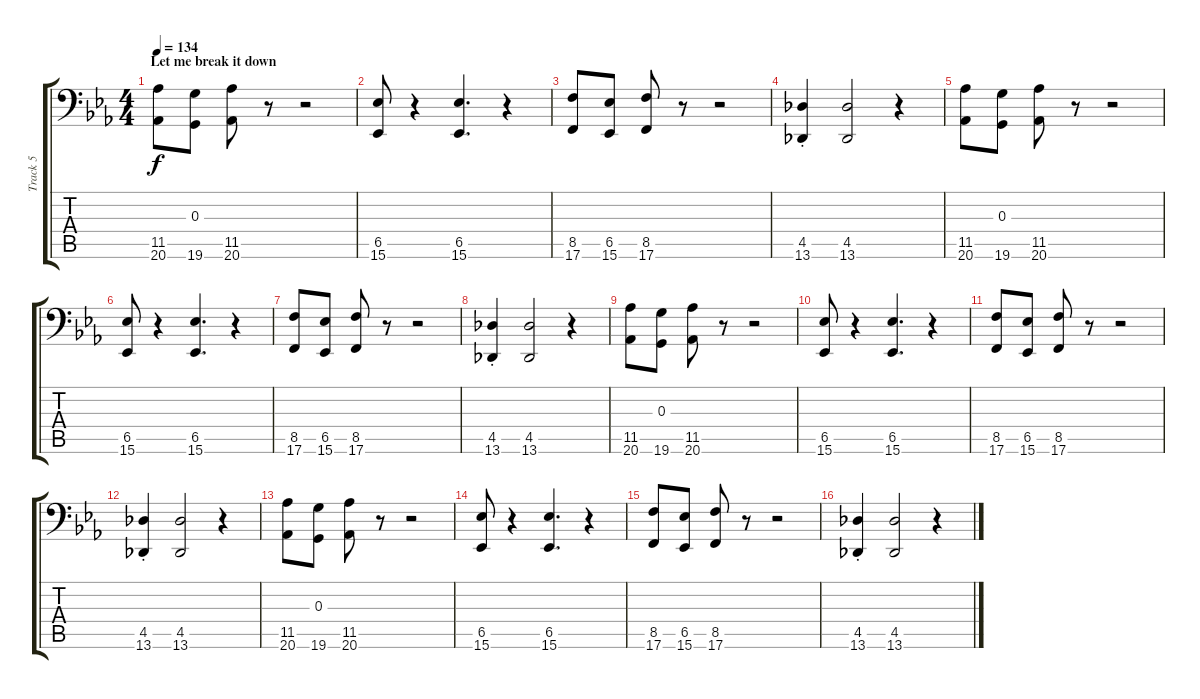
\track ("Track 5" "Track 5") {instrument synthbass2}
\staff {score tabs}
\tuning (E3 B2 G2 D2 A1 C0) {hide}
\ts (4 4)
\section ("" "Let me break it down")
\tempo 134
\clef f4
\ks eb
(11.5 20.6).8{dy f} (0.3 19.6).8 (11.5 20.6).8 r.8 r.2 |
(6.5 15.6).8 r.4 (6.5 15.6).4{d} r.4 |
(8.5 17.6).8 (6.5 15.6).8 (8.5 17.6).8 r.8 r.2 |
(4.5{st} 13.6{st}).4 (4.5 13.6).2 r.4 |
(11.5 20.6).8 (0.3 19.6).8 (11.5 20.6).8 r.8 r.2 |
(6.5 15.6).8 r.4 (6.5 15.6).4{d} r.4 |
(8.5 17.6).8 (6.5 15.6).8 (8.5 17.6).8 r.8 r.2 |
(4.5{st} 13.6{st}).4 (4.5 13.6).2 r.4 |
(11.5 20.6).8 (0.3 19.6).8 (11.5 20.6).8 r.8 r.2 |
(6.5 15.6).8 r.4 (6.5 15.6).4{d} r.4 |
(8.5 17.6).8 (6.5 15.6).8 (8.5 17.6).8 r.8 r.2 |
(4.5{st} 13.6{st}).4 (4.5 13.6).2 r.4 |
(11.5 20.6).8 (0.3 19.6).8 (11.5 20.6).8 r.8 r.2 |
(6.5 15.6).8 r.4 (6.5 15.6).4{d} r.4 |
(8.5 17.6).8 (6.5 15.6).8 (8.5 17.6).8 r.8 r.2 |
(4.5{st} 13.6{st}).4 (4.5 13.6).2 r.4
